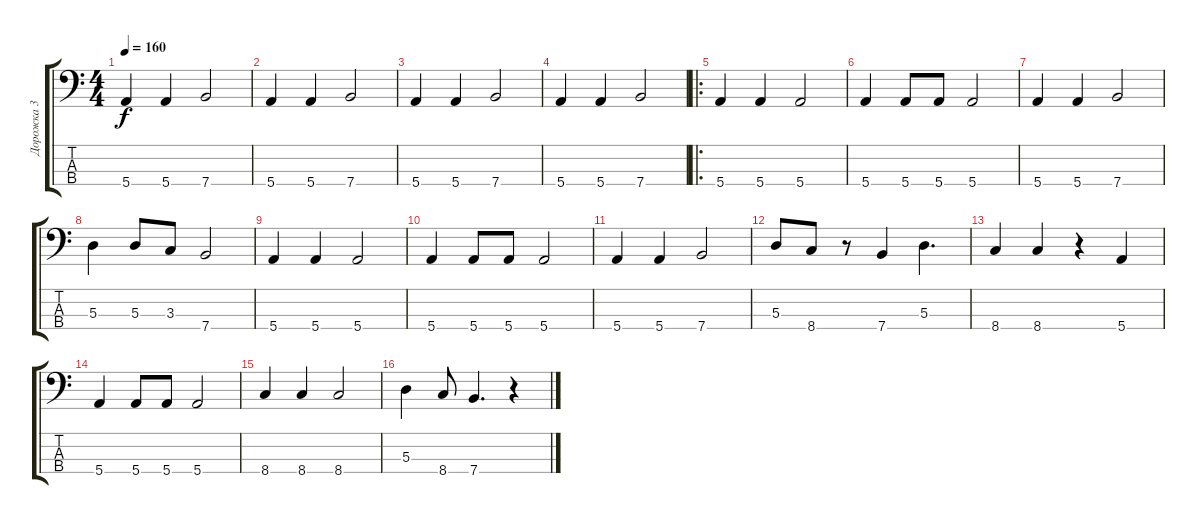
\track ("Дорожка 3" "Дорожка 3") {instrument electricbassfinger}
\staff {score tabs}
\tuning (G2 D2 A1 E1) {hide}
\ts (4 4)
\tempo 160
\clef f4
\ks c
5.4.4{dy f instrument electricbassfinger} 5.4.4 7.4.2 |
5.4.4 5.4.4 7.4.2 |
5.4.4 5.4.4 7.4.2 |
5.4.4 5.4.4 7.4.2 |
\ro
5.4.4 5.4.4 5.4.2 |
5.4.4 5.4.8 5.4.8 5.4.2 |
5.4.4 5.4.4 7.4.2 |
5.3.4 5.3.8 3.3.8 7.4.2 |
5.4.4 5.4.4 5.4.2 |
5.4.4 5.4.8 5.4.8 5.4.2 |
5.4.4 5.4.4 7.4.2 |
5.3.8 8.4.8 r.8 7.4.4 5.3.4{d} |
8.4.4 8.4.4 r.4 5.4.4 |
5.4.4 5.4.8 5.4.8 5.4.2 |
8.4.4 8.4.4 8.4.2 |
5.3.4 8.4.8 7.4.4{d} r.4
